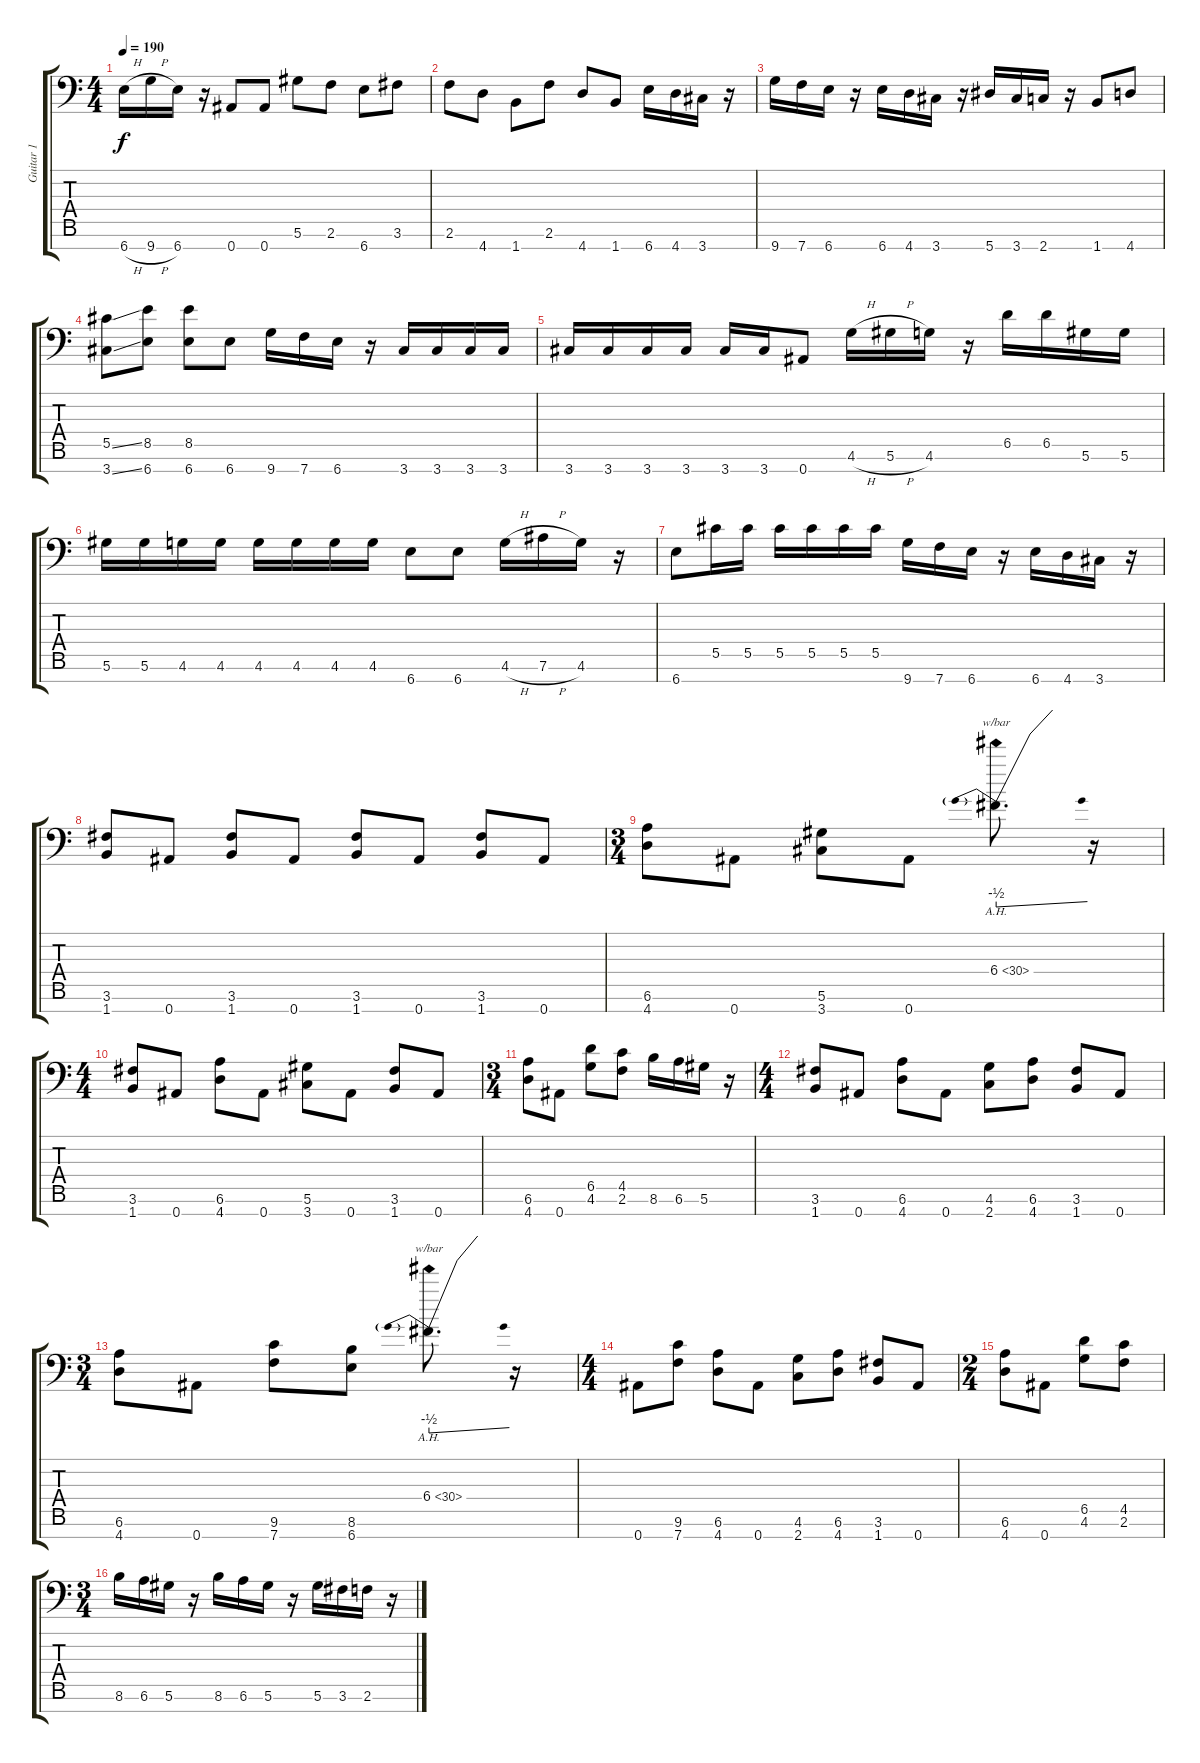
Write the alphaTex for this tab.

\track ("Guitar 1" "Guitar 1") {instrument distortionguitar}
\staff {score tabs}
\tuning (Eb4 Bb3 Gb3 Db3 Ab2 Eb2 Bb1) {hide}
\ts (4 4)
\tempo 190
\clef f4
\ks c
6.7{h}.16{dy f} 9.7{h}.16 6.7.16 r.16 0.7.8 0.7.8 5.6.8 2.6.8 6.7.8 3.6.8 |
2.6.8 4.7.8 1.7.8 2.6.8 4.7.8 1.7.8 6.7.16 4.7.16 3.7.16 r.16 |
9.7.16 7.7.16 6.7.16 r.16 6.7.16 4.7.16 3.7.16 r.16 5.7.16 3.7.16 2.7.16 r.16 1.7.8 4.7.8 |
(5.5{ss} 3.7{ss}).8 (8.5 6.7).8 (8.5 6.7).8 6.7.8 9.7.16 7.7.16 6.7.16 r.16 3.7.16 3.7.16 3.7.16 3.7.16 |
3.7.16 3.7.16 3.7.16 3.7.16 3.7.16 3.7.16 0.7.8 4.6{h}.16 5.6{h}.16 4.6.16 r.16 6.5.16 6.5.16 5.6.16 5.6.16 |
5.6.16 5.6.16 4.6.16 4.6.16 4.6.16 4.6.16 4.6.16 4.6.16 6.7.8 6.7.8 4.6{h}.16 7.6{h}.16 4.6.16 r.16 |
6.7.8 5.5.16 5.5.16 5.5.16 5.5.16 5.5.16 5.5.16 9.7.16 7.7.16 6.7.16 r.16 6.7.16 4.7.16 3.7.16 r.16 |
(3.6 1.7).8 0.7.8 (3.6 1.7).8 0.7.8 (3.6 1.7).8 0.7.8 (3.6 1.7).8 0.7.8 |
\ts (3 4)
(6.6 4.7).8 0.7.8 (5.6 3.7).8 0.7.8 6.4{ah 24}.8{d tbe (predivedive default 0 -2 60 0)} r.16 |
\ts (4 4)
(3.6 1.7).8 0.7.8 (6.6 4.7).8 0.7.8 (5.6 3.7).8 0.7.8 (3.6 1.7).8 0.7.8 |
\ts (3 4)
(6.6 4.7).8 0.7.8 (6.5 4.6).8 (4.5 2.6).8 8.6.16 6.6.16 5.6.16 r.16 |
\ts (4 4)
(3.6 1.7).8 0.7.8 (6.6 4.7).8 0.7.8 (4.6 2.7).8 (6.6 4.7).8 (3.6 1.7).8 0.7.8 |
\ts (3 4)
(6.6 4.7).8 0.7.8 (9.6 7.7).8 (8.6 6.7).8 6.4{ah 24}.8{d tbe (predivedive default 0 -2 60 0)} r.16 |
\ts (4 4)
0.7.8 (9.6 7.7).8 (6.6 4.7).8 0.7.8 (4.6 2.7).8 (6.6 4.7).8 (3.6 1.7).8 0.7.8 |
\ts (2 4)
(6.6 4.7).8 0.7.8 (6.5 4.6).8 (4.5 2.6).8 |
\ts (3 4)
8.6.16 6.6.16 5.6.16 r.16 8.6.16 6.6.16 5.6.16 r.16 5.6.16 3.6.16 2.6.16 r.16
